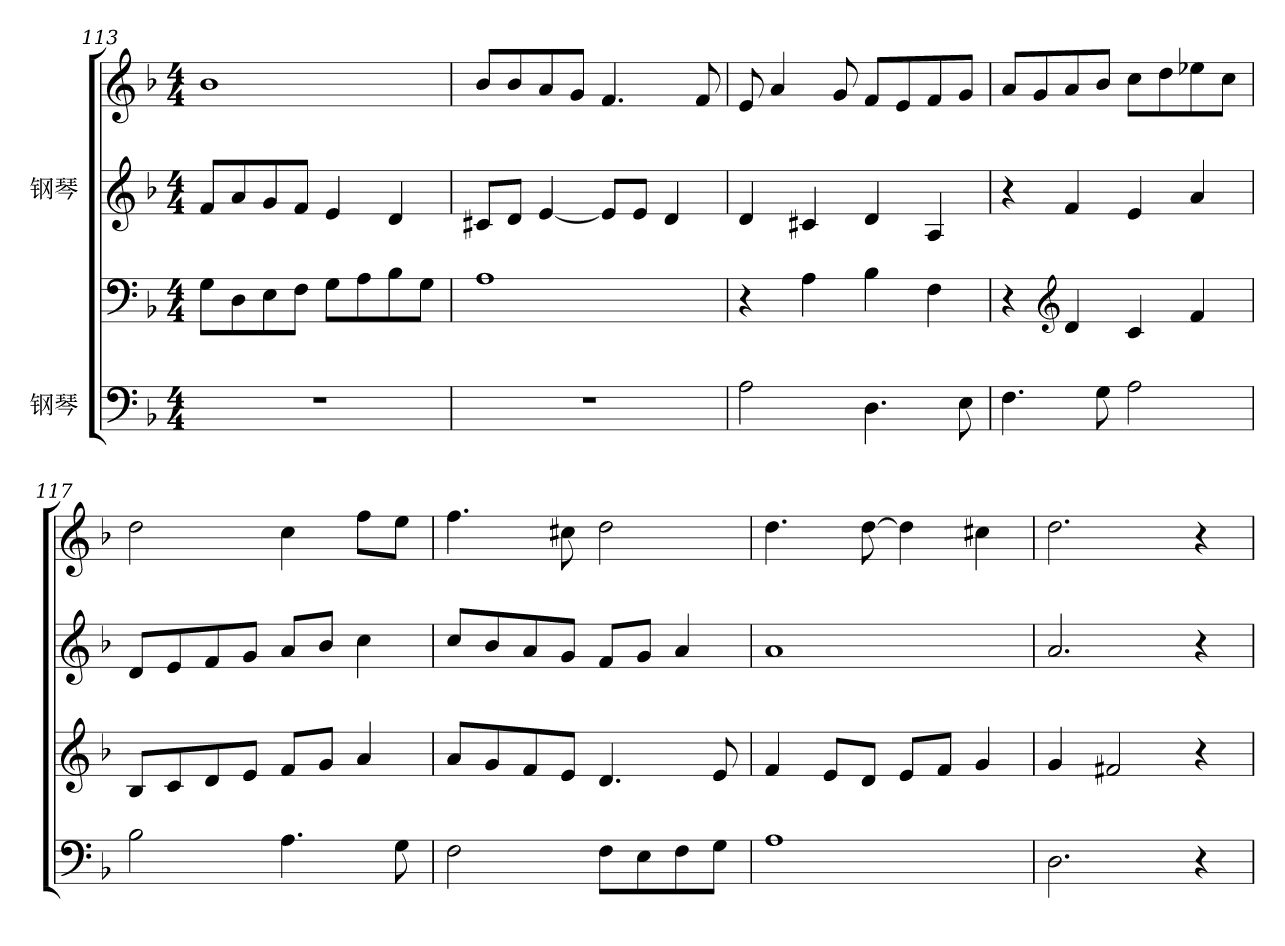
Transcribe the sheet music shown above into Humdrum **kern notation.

**kern	**kern	**kern	**kern
*part2	*part2	*part1	*part1
*staff4	*staff3	*staff2	*staff1
*I"钢琴	*	*I"钢琴	*
*clefF4	*clefF4	*clefG2	*clefG2
*k[b-]	*k[b-]	*k[b-]	*k[b-]
*M4/4	*M4/4	*M4/4	*M4/4
=113	=113	=113	=113
1r	8G\L	8f/L	1b-
.	8D\	8a/	.
.	8E\	8g/	.
.	8F\J	8f/J	.
.	8G\L	4e/	.
.	8A\	.	.
.	8B-\	4d/	.
.	8G\J	.	.
!!LO:LB:g=z
=114	=114	=114	=114
1r	1A	8c#X/L	8b-/L
.	.	8d/J	8b-/
.	.	[4e/	8a/
.	.	.	8g/J
.	.	8e/L]	4.f/
.	.	8e/J	.
.	.	4d/	.
.	.	.	8f/
=115	=115	=115	=115
2A\	4r	4d/	8e/
.	.	.	4a/
.	4A\	4c#X/	.
.	.	.	8g/
4.D\	4B-\	4d/	8f/L
.	.	.	8e/
.	4F\	4A/	8f/
8E\	.	.	8g/J
=116	=116	=116	=116
4.F\	4r	4r	8a/L
.	.	.	8g/
*	*clefG2	*	*
.	4d/	4f/	8a/
8G\	.	.	8b-/J
2A\	4c/	4e/	8cc\L
.	.	.	8dd\
.	4f/	4a/	8ee-X\
.	.	.	8cc\J
=117	=117	=117	=117
2B-\	8B-/L	8d/L	2dd\
.	8c/	8e/	.
.	8d/	8f/	.
.	8e/J	8g/J	.
4.A\	8f/L	8a/L	4cc\
.	8g/J	8b-/J	.
.	4a/	4cc\	8ff\L
8G\	.	.	8ee\J
!!LO:PB:g=z
=118	=118	=118	=118
*	*	*	*MM112
2F\	8a/L	8cc/L	4.ff\
.	8g/	8b-/	.
.	8f/	8a/	.
*	*	*	*MM100
.	8e/J	8g/J	8cc#X\
8F\L	4.d/	8f/L	2dd\
8E\	.	8g/J	.
8F\	.	4a/	.
8G\J	8e/	.	.
=119	=119	=119	=119
1A	4f/	1a	4.dd\
.	8e/L	.	.
*	*	*	*MM90
.	8d/J	.	[8dd\
.	8e/L	.	4dd\]
.	8f/J	.	.
.	4g/	.	4cc#X\
=120	=120	=120	=120
*	*	*	*MM75
2.D\	4g/	2.a/	2.dd\
.	2f#X/	.	.
4r	4r	4r	4r
=	=	=	=
*-	*-	*-	*-
